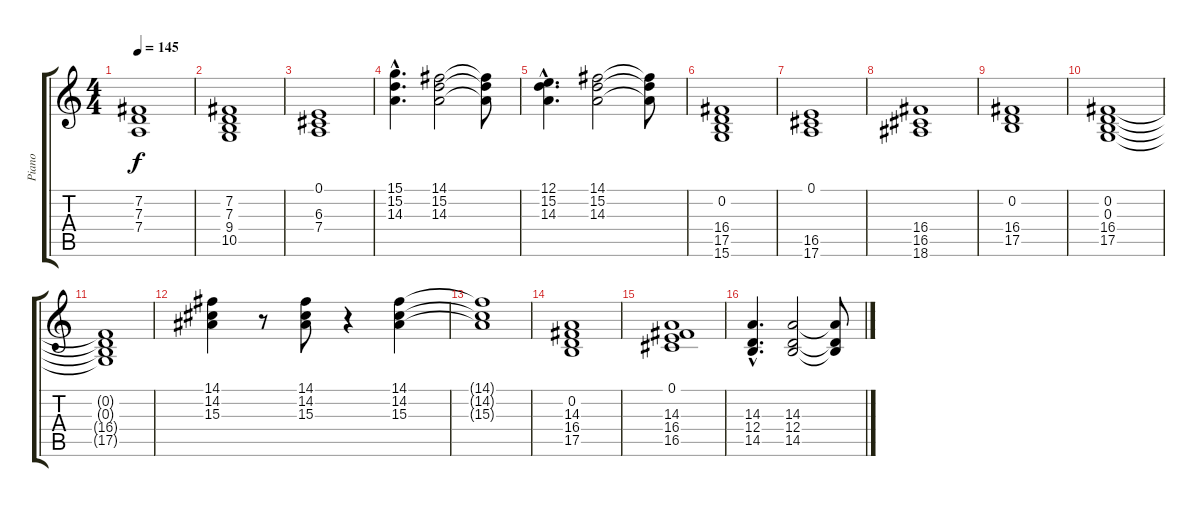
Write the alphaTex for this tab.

\track ("Piano" "Piano") {instrument acousticgrandpiano}
\staff {score tabs}
\tuning (E4 B3 G3 D3 A2 E2) {hide}
\ts (4 4)
\tempo 145
\clef g2
\ks c
(7.2 7.3 7.4).1{dy f} |
(7.2 7.3 9.4 10.5).1 |
(0.1 6.3 7.4).1 |
(15.1{hac} 15.2{hac} 14.3{hac}).4{d} (14.1 15.2 14.3).2 (14.1{t} 15.2{t} 14.3{t}).8 |
(12.1{hac} 15.2{hac} 14.3{hac}).4{d} (14.1 15.2 14.3).2 (14.1{t} 15.2{t} 14.3{t}).8 |
(0.2 16.4 17.5 15.6).1 |
(0.1 16.5 17.6).1 |
(16.4 16.5 18.6).1 |
(0.2 16.4 17.5).1 |
(0.2 0.3 16.4 17.5).1 |
(0.2{t} 0.3{t} 16.4{t} 17.5{t}).1 |
(14.1 14.2 15.3).4 r.8 (14.1 14.2 15.3).8 r.4 (14.1 14.2 15.3).4 |
(14.1{t} 14.2{t} 15.3{t}).1 |
(0.2 14.3 16.4 17.5).1 |
(0.1 14.3 16.4 16.5).1 |
(14.3{hac} 12.4{hac} 14.5{hac}).4{d} (14.3 12.4 14.5).2 (14.3{t} 12.4{t} 14.5{t}).8
